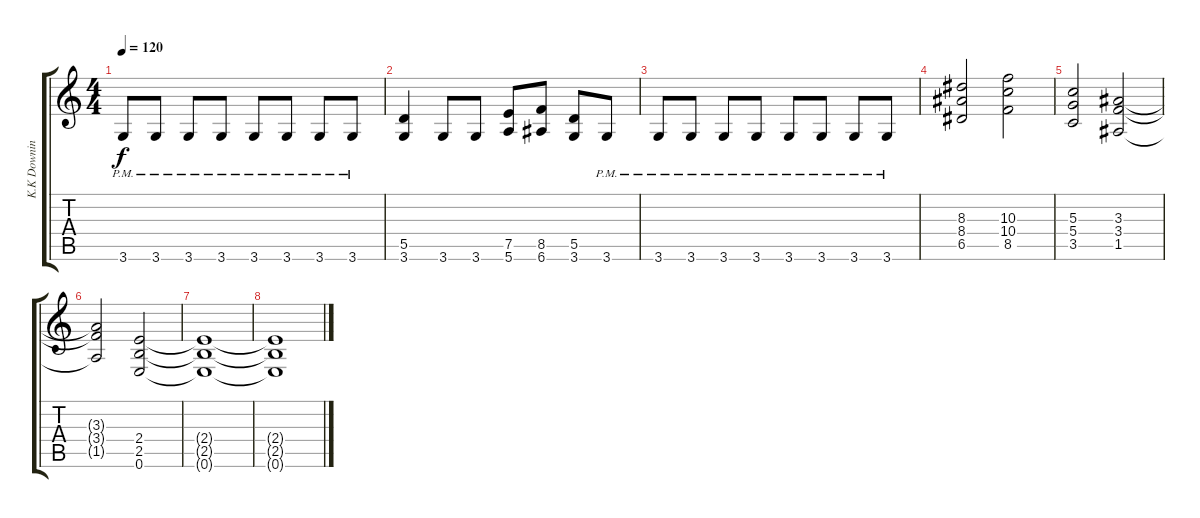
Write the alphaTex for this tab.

\track ("K.K Downing" "K.K Downin") {instrument distortionguitar}
\staff {score tabs}
\tuning (E4 B3 G3 D3 A2 E2) {hide}
\ts (4 4)
\tempo 120
\clef g2
\ks c
3.6{pm}.8{dy f} 3.6{pm}.8 3.6{pm}.8 3.6{pm}.8 3.6{pm}.8 3.6{pm}.8 3.6{pm}.8 3.6{pm}.8 |
(5.5 3.6).4 3.6.8 3.6.8 (7.5 5.6).8 (8.5 6.6).8 (5.5 3.6).8 3.6{pm}.8 |
3.6{pm}.8 3.6{pm}.8 3.6{pm}.8 3.6{pm}.8 3.6{pm}.8 3.6{pm}.8 3.6{pm}.8 3.6{pm}.8 |
(8.3 8.4 6.5).2 (10.3 10.4 8.5).2 |
(5.3 5.4 3.5).2 (3.3 3.4 1.5).2 |
(3.3{t} 3.4{t} 1.5{t}).2 (2.4 2.5 0.6).2 |
(2.4{t} 2.5{t} 0.6{t}).1 |
(2.4{t} 2.5{t} 0.6{t}).1
